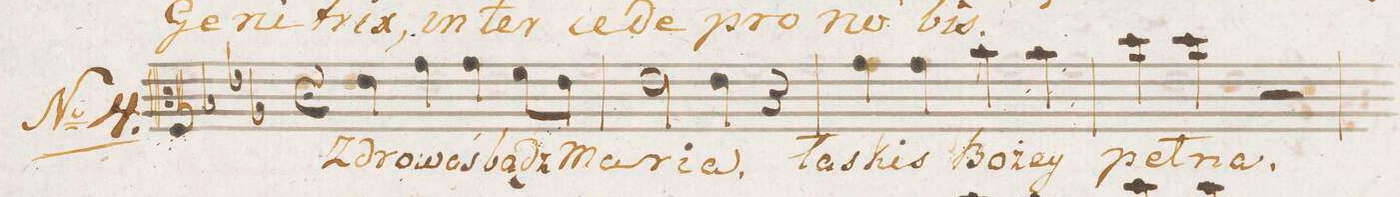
**kern	**text
*I"Alto.	*
*clefC3	*
*k[b-e-a-]	*
*met(c)	*
*M4/4	*
4e-\	Zdro-
4g\	-waś
4g\	bądx
8f\L	Ma-
8e-\J	.
=2	=2
*2\right	*
2e-\	-ri-
4e-\	-a,
4r	.
=3	=3
4g\	ła-
4g\	-skis
4b-\	Bo-
4b-\	-żey
=4	=4
4dd\	peł-
4dd\	-na,
2r	.
=5	=5
*-	*-
